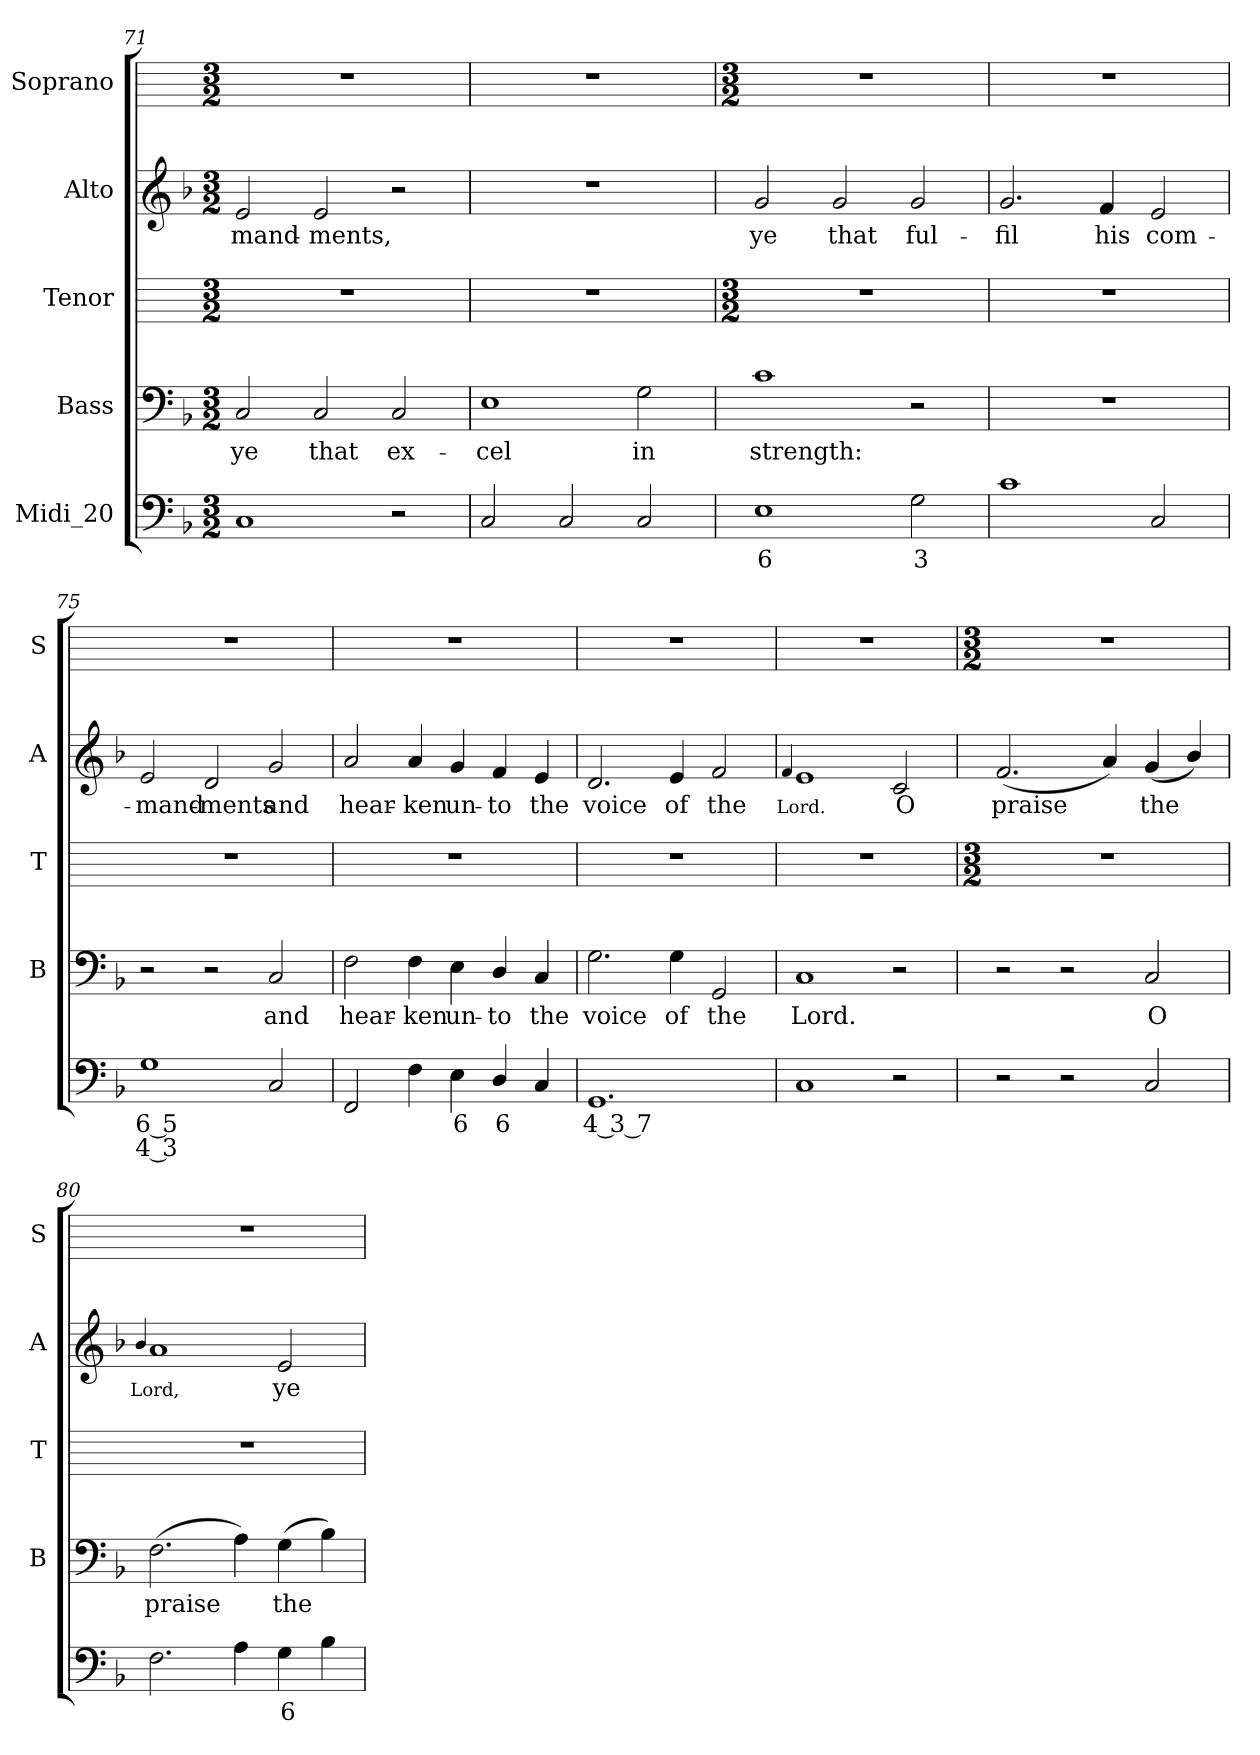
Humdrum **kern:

**kern	**text	**text	**kern	**text	**kern	**kern	**text	**kern
*part5	*part5	*part5	*part4	*part4	*part3	*part2	*part2	*part1
*staff5	*staff5	*staff5	*staff4	*staff4	*staff3	*staff2	*staff2	*staff1
*I"Midi_20	*	*	*I"Bass	*	*I"Tenor	*I"Alto	*	*I"Soprano
*	*	*	*I'B	*	*I'T	*I'A	*	*I'S
*clefF4	*	*	*clefF4	*	*	*clefG2	*	*
*k[b-]	*	*	*k[b-]	*	*	*k[b-]	*	*
*F:	*	*	*F:	*	*	*F:	*	*
*M3/2	*	*	*M3/2	*	*M3/2	*M3/2	*	*M3/2
=71	=71	=71	=71	=71	=71	=71	=71	=71
!	!	!	!	!LO:LY:b	!	!	!LO:LY:b	!
1C	.	.	2C	ye	1.r	2e	-mand-	1.r
!	!	!	!	!LO:LY:b	!	!	!LO:LY:b	!
.	.	.	2C	that	.	2e	-ments,	.
!	!	!	!	!LO:LY:b	!	!	!	!
2r	.	.	2C	ex-	.	2r	.	.
=72	=72	=72	=72	=72	=72	=72	=72	=72
!	!	!	!	!LO:LY:b	!	!LO:N:vis=1	!	!
2C	.	.	1E	-cel	1.r	1.r	.	1.r
2C	.	.	.	.	.	.	.	.
!	!	!	!	!LO:LY:b	!	!	!	!
2C	.	.	2G	in	.	.	.	.
!!LO:LB:g=z
=73	=73	=73	=73	=73	=73	=73	=73	=73
*	*	*	*	*	*M3/2	*	*	*M3/2
!	!LO:LY:b	!	!	!LO:LY:b	!	!	!LO:LY:b	!
1E	6	.	1c	strength:	1.r	2g	ye	1.r
!	!	!	!	!	!	!	!LO:LY:b	!
.	.	.	.	.	.	2g	that	.
!	!LO:LY:b	!	!	!	!	!	!LO:LY:b	!
2G	3	.	2r	.	.	2g	ful-	.
=74	=74	=74	=74	=74	=74	=74	=74	=74
!	!	!	!LO:N:vis=1	!	!	!	!LO:LY:b	!
1c	.	.	1.r	.	1.r	2.g	-fil	1.r
!	!	!	!	!	!	!	!LO:LY:b	!
.	.	.	.	.	.	4f	his	.
!	!	!	!	!	!	!	!LO:LY:b	!
2C	.	.	.	.	.	2e	com-	.
=75	=75	=75	=75	=75	=75	=75	=75	=75
!	!LO:LY:b	!LO:LY:b	!	!	!	!	!LO:LY:b	!
1G	6 5	4 3	2r	.	1.r	2e	-mand-	1.r
!	!	!	!	!	!	!	!LO:LY:b	!
.	.	.	2r	.	.	2d	-ments	.
!	!	!	!	!LO:LY:b	!	!	!LO:LY:b	!
2C	.	.	2C	and	.	2g	and	.
=76	=76	=76	=76	=76	=76	=76	=76	=76
!	!	!	!	!LO:LY:b	!	!	!LO:LY:b	!
2FF	.	.	2F	hear-	1.r	2a	hear-	1.r
!	!	!	!	!LO:LY:b	!	!	!LO:LY:b	!
4F	.	.	4F	-ken	.	4a	-ken	.
!	!LO:LY:b	!	!	!LO:LY:b	!	!	!LO:LY:b	!
4E	6	.	4E	un-	.	4g	un-	.
!	!LO:LY:b	!	!	!LO:LY:b	!	!	!LO:LY:b	!
4D/	6	.	4D/	-to	.	4f	-to	.
!	!	!	!	!LO:LY:b	!	!	!LO:LY:b	!
4C	.	.	4C	the	.	4e	the	.
=77	=77	=77	=77	=77	=77	=77	=77	=77
!	!LO:LY:b	!	!	!LO:LY:b	!	!	!LO:LY:b	!
1.GG	4 3 7	.	2.G	voice	1.r	2.d	voice	1.r
!	!	!	!	!LO:LY:b	!	!	!LO:LY:b	!
.	.	.	4G	of	.	4e	of	.
!	!	!	!	!LO:LY:b	!	!	!LO:LY:b	!
.	.	.	2GG	the	.	2f	the	.
=78	=78	=78	=78	=78	=78	=78	=78	=78
!	!	!	!	!	!	!	!LO:LY:b	!
.	.	.	.	.	.	4qqf/	Lord.	.
!	!	!	!	!LO:LY:b	!	!	!	!
1C	.	.	1C	Lord.	1.r	1e	.	1.r
!	!	!	!	!	!	!	!LO:LY:b	!
2r	.	.	2r	.	.	2c	O	.
!!LO:LB:g=z
=79	=79	=79	=79	=79	=79	=79	=79	=79
*	*	*	*	*	*M3/2	*	*	*M3/2
!	!	!	!	!	!	!	!LO:LY:b	!
2r	.	.	2r	.	1.r	(<2.f	praise	1.r
2r	.	.	2r	.	.	.	.	.
.	.	.	.	.	.	4a)	.	.
!	!	!	!	!LO:LY:b	!	!	!LO:LY:b	!
2C	.	.	2C	O	.	(<4g	the	.
.	.	.	.	.	.	4b-/)	.	.
=80	=80	=80	=80	=80	=80	=80	=80	=80
!	!	!	!	!	!	!	!LO:LY:b	!
.	.	.	.	.	.	4qqb-/	Lord,	.
!	!	!	!	!LO:LY:b	!	!	!	!
2.F	.	.	(>2.F	praise	1.r	1a	.	1.r
4A	.	.	4A)	.	.	.	.	.
!	!LO:LY:b	!	!	!LO:LY:b	!	!	!LO:LY:b	!
4G	6	.	(>4G	the	.	2e	ye	.
4B-	.	.	4B-)	.	.	.	.	.
=	=	=	=	=	=	=	=	=
*-	*-	*-	*-	*-	*-	*-	*-	*-
